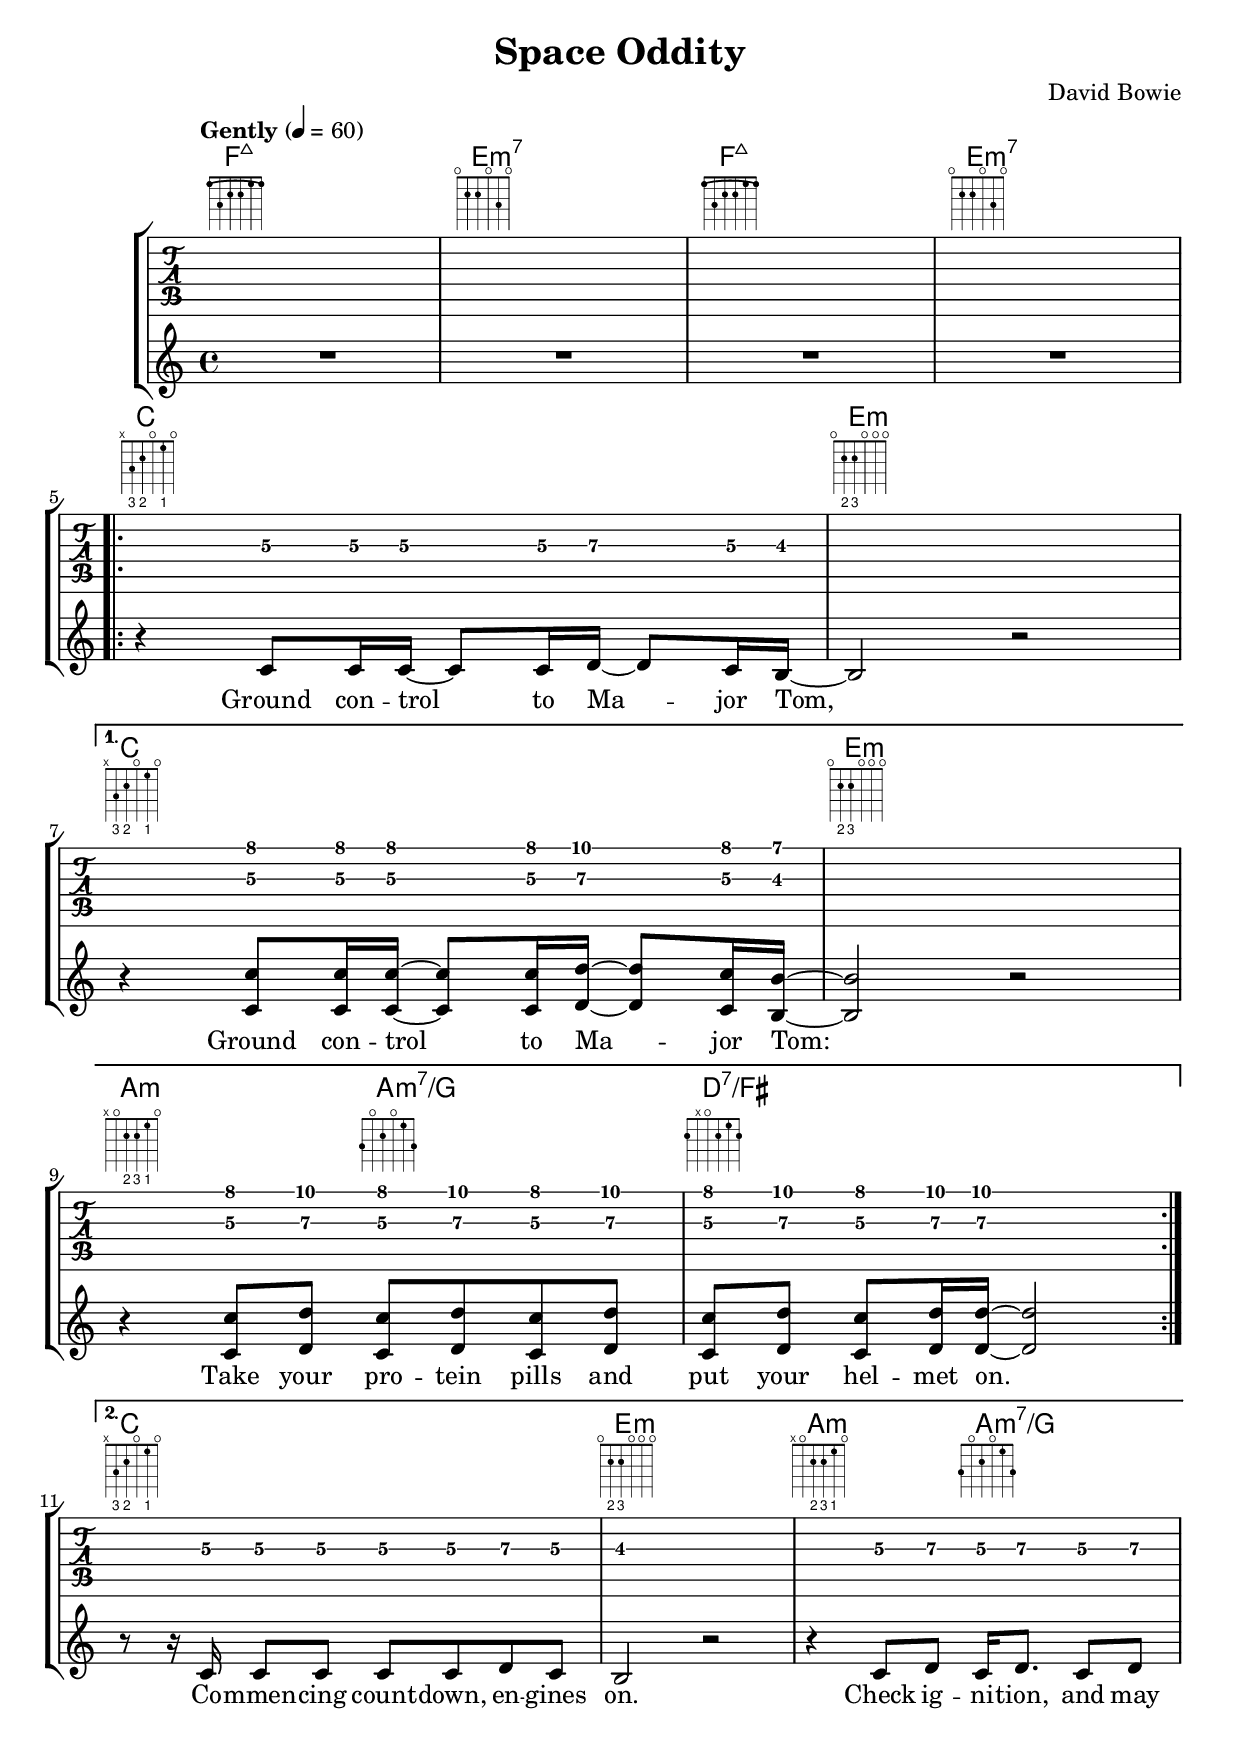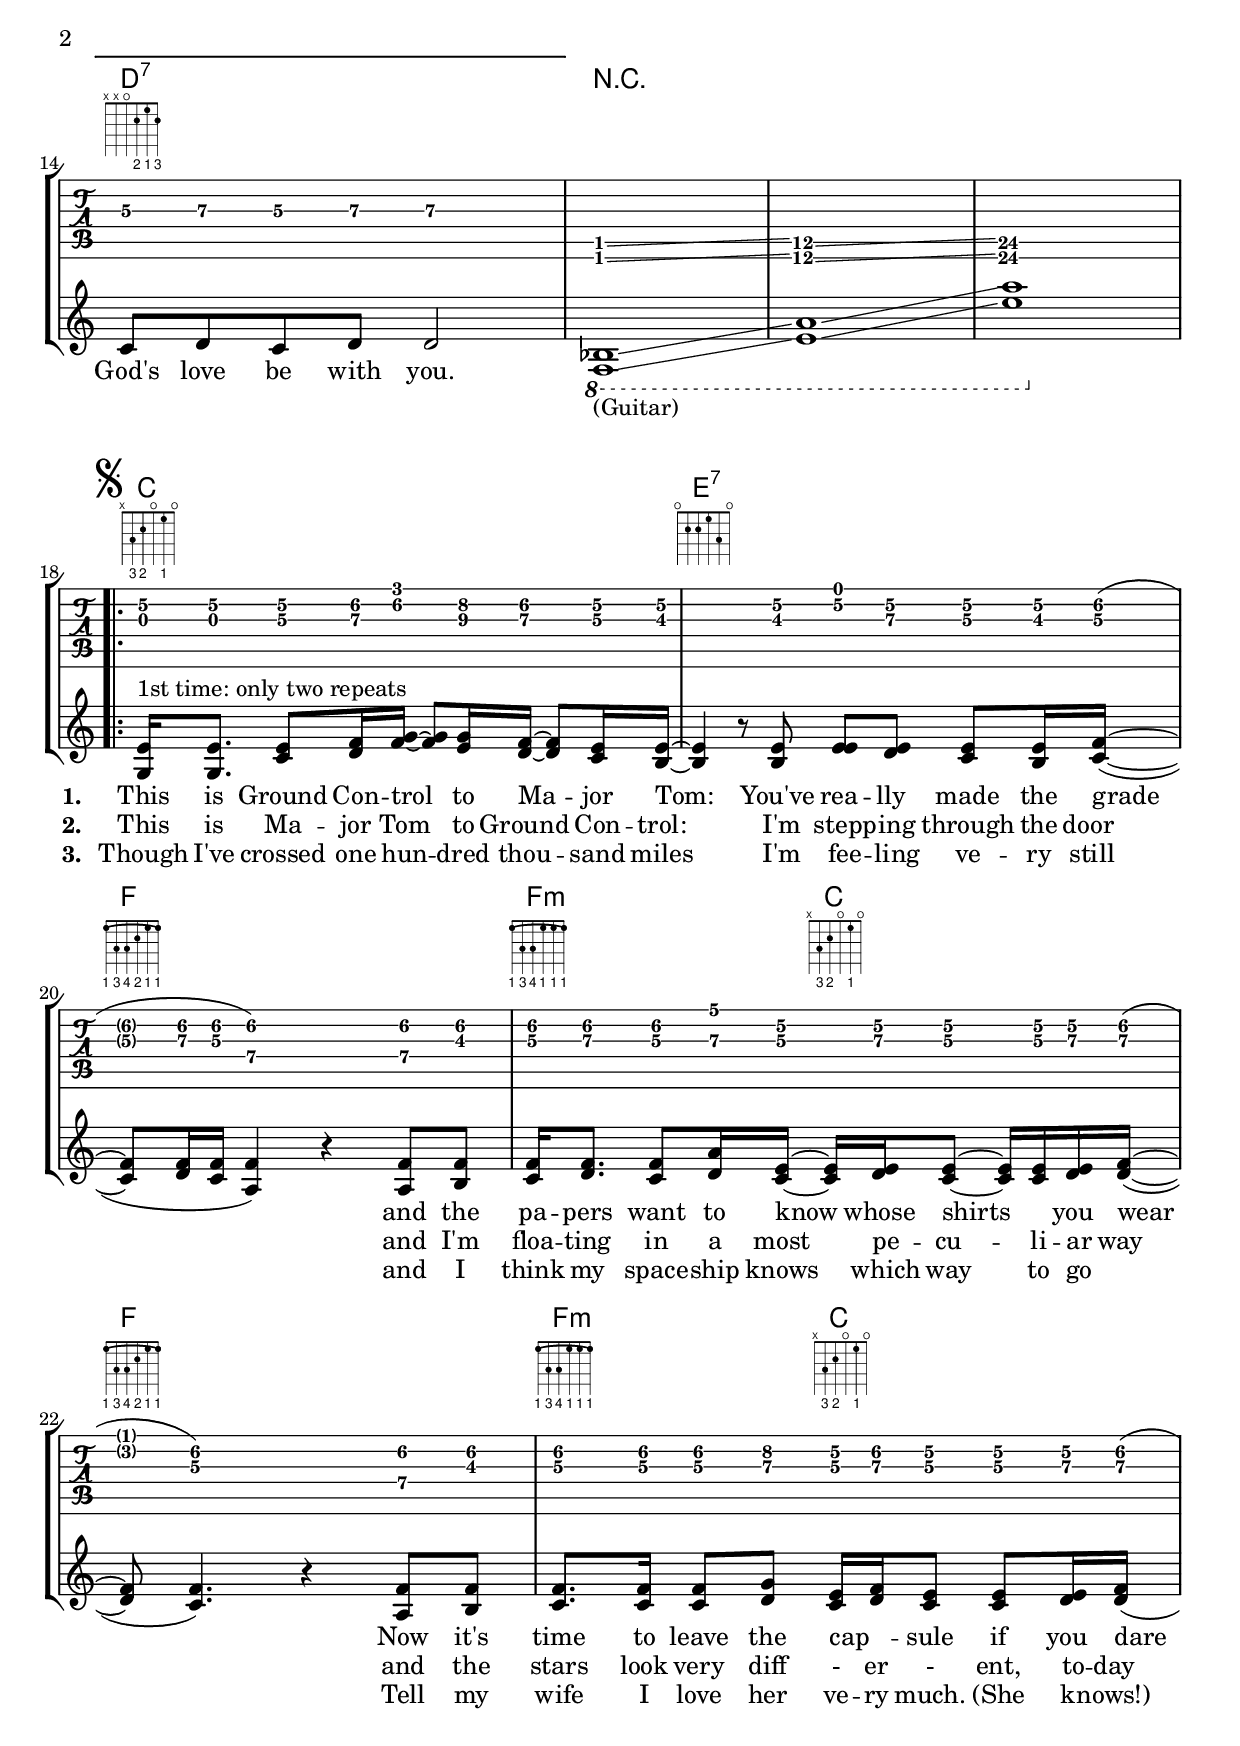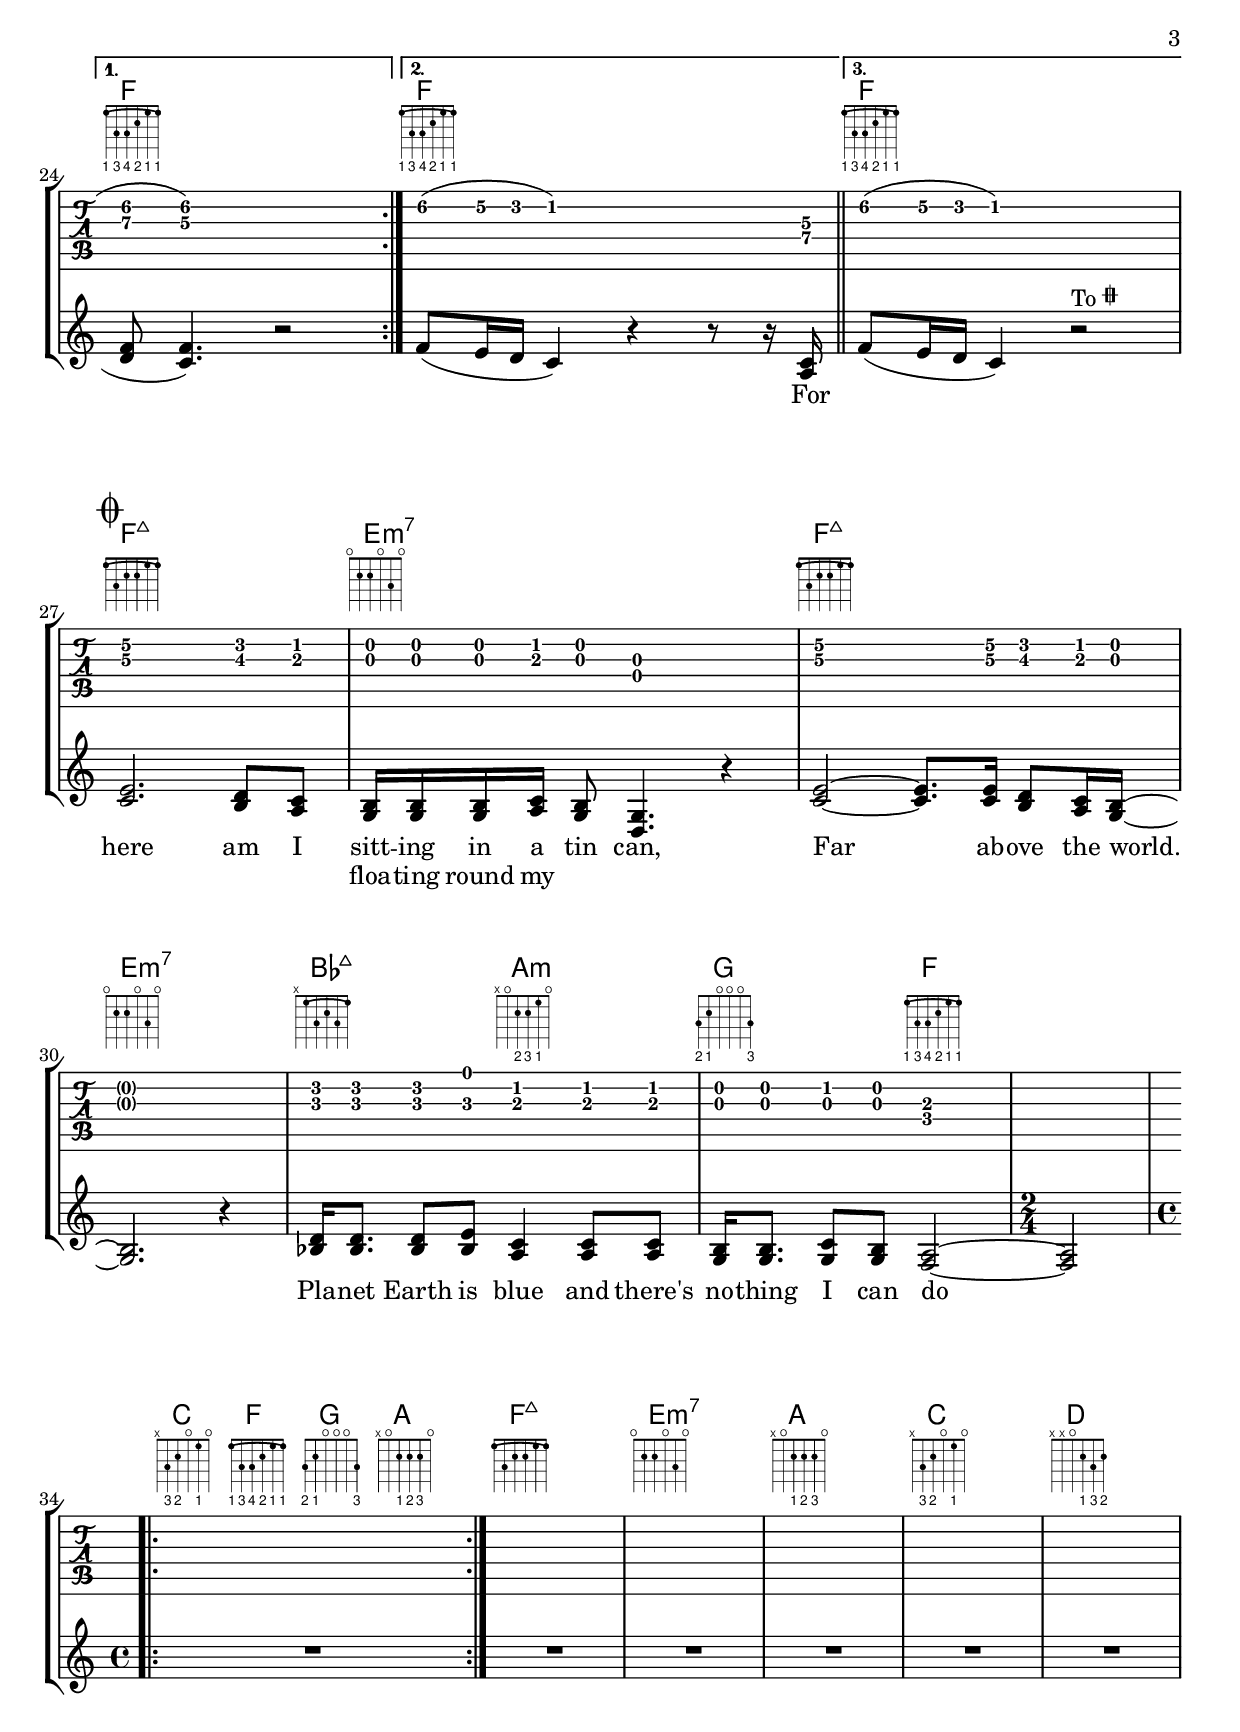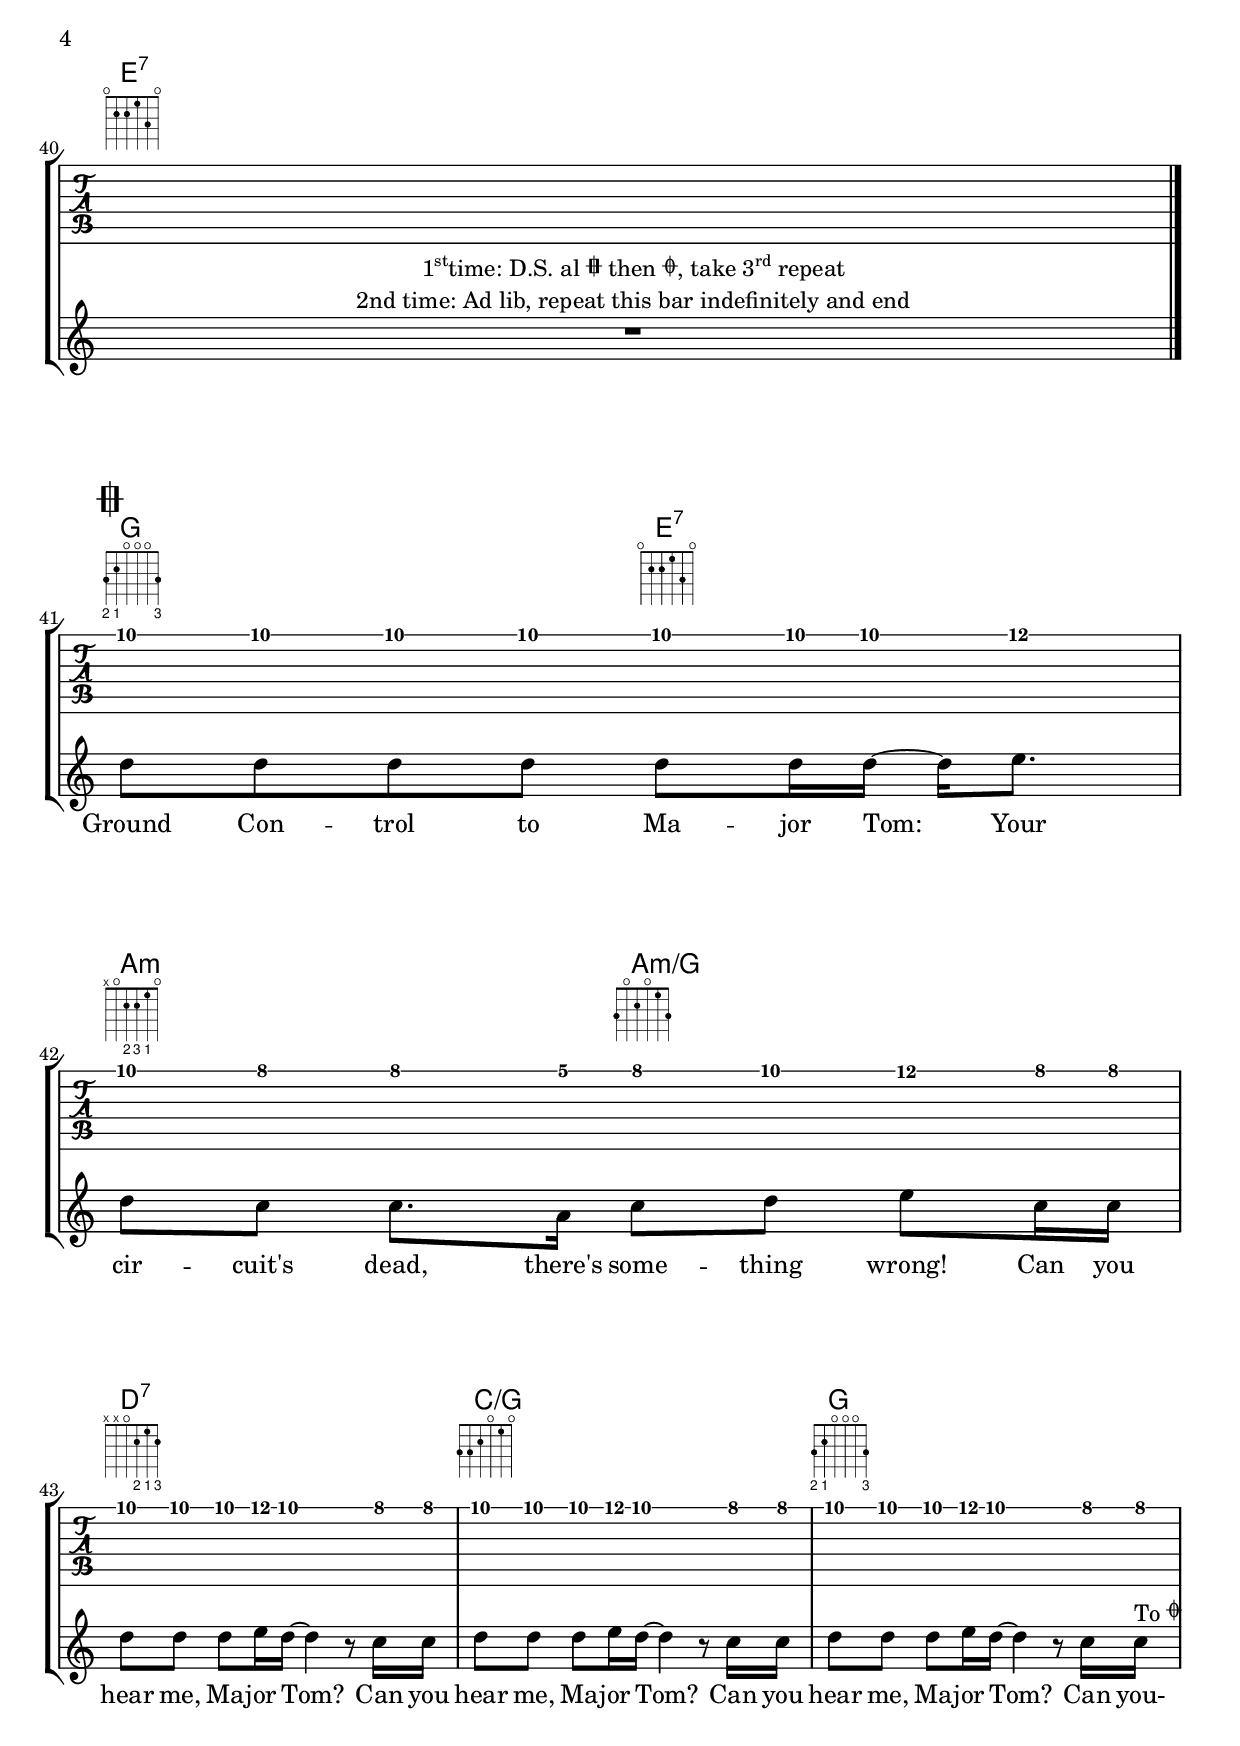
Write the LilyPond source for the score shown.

\version "2.18.2"
\language "english"

 \include "predefined-guitar-fretboards.ly"
 
 \storePredefinedDiagram #default-fret-table
                        \chordmode { f'':maj7 }
                        #guitar-tuning
                        #"1-(;3;2;2;1;1-);"
                        
 \storePredefinedDiagram #default-fret-table
                        \chordmode { e'':m7 }
                        #guitar-tuning
                        #"o;2;2;o;3;o;"
                        
\storePredefinedDiagram #default-fret-table
                        \chordmode { a'':m7/g }
                        #guitar-tuning
                        #"3;o;2;o;1;3;" 
                        
\storePredefinedDiagram #default-fret-table
                        \chordmode { d'':7/fs }
                        #guitar-tuning
                        #"2;x;o;2;1;2;"   
                        
\storePredefinedDiagram #default-fret-table
                        \chordmode { e'':7 }
                        #guitar-tuning
                        #"o;2;2;1;3;o;"

\storePredefinedDiagram #default-fret-table
                        \chordmode { bf'':maj7 }
                        #guitar-tuning
                        #"x;1-(;3;2;3;1-);"
                        
\storePredefinedDiagram #default-fret-table
                        \chordmode { c''/g }
                        #guitar-tuning
                        #"3;3;2;o;1;o;" 
 

\header {
  title = "Space Oddity"
  composer = "David Bowie"
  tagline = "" 
}

\paper {
  #(set-paper-size "a4")
}

global = {
  \key c \major
  \time 4/4
  \tempo "Gently" 4=60
  \override StringNumber.stencil = ##f
}

chordNames = \chordmode {
  \global
  % Chords follow here.
  f''1:maj7 | e'':m7 | f'':maj7 | e'':m7 | \break
  
 \repeat volta 2 {c1 | e:m |}
 \alternative {{c | e:m | a2:m a'':m7/g | d''1:7/fs |}
               {c | e:m | a2:m a'':m7/g | d1:7  |}}
 
 R1*3 | \break
 
\repeat volta 3 { c1 | e'':7 | f | f2:m c |  f1 | f2:m c | }
\alternative {{ f1 |}{ f1 |}{ f1 |}}

f'':maj7 | e'':m7 | f'':maj7 | e'':m7 |
bf''2:maj7 a:m | g2 f |
s2 |
\repeat volta 2 {c4 f g a |}
f''1:maj7 | e'':m7 | a | c | d | e'':7 |
g2 e'':7 | a:m a'':m/g | d1:7 | c''/g | g |  
  
}

melody = \relative c' {
  \global
  R1*4 | \break
  \repeat volta 2 {r4 c8\3 c16\3 c16\3 ~ c8\3 c16\3 d16\3 ~ d8\3 c16\3 b16\3 ~ | b2\3 r | \break}
  \alternative {{r4 <c c'>8 <c c'>16 <c c'>16 ~ <c c'>8 <c c'>16 <d d'>16 ~ <d d'>8 <c c'>16 <b\3 b'>16 ~ | <b b'>2 r |
  r4 <c c'>8 <d d'> <c c'> <d d'> <c c'> <d d'> | <c c'> <d d'> <c c'> <d d'>16 <d d'> ~ <d d'>2 | \break}
    {r8 r16 c16\3 c8\3 c8\3 c8\3 c8\3 d8\3 c8\3 | b2\3 r |
  r4 c8\3 d\3 c16\3 d8.\3 c8\3 d\3 | c\3 d\3 c\3 d\3 d2\3 |}}
  \ottava #-1
  <f,,\6 bf\5>1_"(Guitar)" \glissando | <e'\6 a\5> \glissando | <e'\6 a\5> | \break
  \mark \markup { \musicglyph #"scripts.segno" }
  \ottava #0
  \repeat volta 3 {<g, e'\2>16^"1st time: only two repeats" <g e'\2>8. <c\3 e\2>8 <d\3 f\2>16 <f g>16 ~ <f g>8 <e\3 g\2>16 <d\3 f\2> ~ <d\3 f\2>8 <c\3 e\2>16 <b\3 e\2> ~ |
  <b\3 e\2>4 r8 <b\3 e\2> <e\1 e\2>8 <d\3 e\2> <c\3 e\2> <b\3 e\2>16 <c\3 f\2>( ~ |
  <c\3 f\2>8 <d\3 f\2>16 <c\3 f\2> <a\4 f'\2>4) r4 <a\4 f'\2>8 <b\3 f'\2> |
  <c\3 f\2>16 <d\3 f\2>8. <c\3 f\2>8 <d\3 a'\1>16 <c\3 e\2>16 ~ <c\3 e\2> <d\3 e\2> <c\3 e\2>8 ~ <c\3 e\2>16 <c\3 e\2> <d\3 e\2> <d\3 f\2>( ~ |
  <d f>8 <c\3 f\2>4.) r4 <a\4 f'\2>8 <b\3 f'\2> |
  <c\3 f\2>8. <c\3 f\2>16 <c\3 f\2>8 <d\3 g\2>8 <c\3 e\2>16 <d\3 f\2> <c\3 e\2>8 <c\3 e\2> <d\3 e\2>16 <d\3 f\2>( |
 }
  \alternative {{ <d\3 f\2>8 <c\3 f\2>4.) r2 |}
                { <f\2>8( <e\2>16 <d> <c>4) r4 r8 r16 <a\4 c\3>16 | \bar "||"}
                { <f'\2>8( <e\2>16 <d> <c>4) r2^\markup {To \super \musicglyph #"scripts.varcoda"} |}} \break
 \mark \markup { \musicglyph #"scripts.coda" }
<c\3 e\2>2. <b d>8 <a c> | <g b>16 <g b> <g b> <a c> <g b>8 <d g>4.  r4 |
<c'\3 e\2>2 ~ <c\3 e\2>8. <c\3 e\2>16  <b d>8 <a c>16 <g b> ~ | <g b>2. r4 |
<bf d>16 <bf d>8. <bf d>8 <bf e> <a c>4 <a c>8 <a c> | <g b>16 <g b>8. <g c>8 <g b> <f a>2 ~ |
\time 2/4
<f a>2 | \break
\time 4/4
\repeat volta 2 {R1 |}
R1*5 | \break
R1^\markup { \center-column {
  \concat { "1"
            \super st
            "time: D.S. al " 
            \super \musicglyph #"scripts.varcoda" 
            " then "
            \super \musicglyph #"scripts.coda"
            ", take 3"
            \super rd
            " repeat"}
  "2nd time: Ad lib, repeat this bar indefinitely and end" }} |
\bar "|." \break
 \mark \markup { \musicglyph #"scripts.varcoda" }
<d''\1>8 <d\1> <d\1> <d\1> <d\1>8 <d\1>16 <d\1>16 ~ <d\1> <e\1>8. | <d\1>8 <c\1> <c\1>8. <a\1>16 <c\1>8 <d\1> <e\1> <c\1>16 <c\1> | \break
\repeat unfold 2 {<d\1>8 <d\1> <d\1> <e\1>16 <d\1> ~ <d\1>4 r8 <c\1>16 <c\1> |}
<d\1>8 <d\1> <d\1> <e\1>16 <d\1> ~ <d\1>4 r8 <c\1>16 <c\1>^\markup {To \super \musicglyph #"scripts.coda"} |

}

verse = \lyricmode {
  % Lyrics follow here.
  Ground con -- trol to Ma -- jor Tom,
  Ground con -- trol to Ma -- jor Tom:
  Take your pro -- tein pills and put your hel -- met on.
  
  Co -- mmen -- cing count -- down, en -- gines on.
  Check ig -- ni -- tion, and may God's love be with you.
  \skip 1
  \skip 1
  \skip 1
  <<{ \set stanza = #"1. " 
    This is Ground Con -- trol to Ma -- jor Tom:
  You've rea -- lly made the grade___
  and the pa -- pers want to know whose shirts__ _ you wear_
  Now it's time to leave the cap__ _ -- sule if you dare__ _ _ }
 \new Lyrics {
   \set stanza = #"2. "
  This is Ma -- jor Tom to Ground Con -- trol:
  I'm stepp -- ing through the door___
  and I'm floa -- ting in a most pe -- cu -- li -- ar way_
  and the stars look very diff - er - ent, to -- day__
  \skip 16 For
}

\new Lyrics {
   \set stanza = #"3. "
  Though I've crossed one hun -- dred thou -- sand miles
  I'm fee -- ling ve -- ry still__
  and I think my space -- ship knows which way to go__ _
  Tell my wife I love her ve -- ry much. (She knows!)__ _
  
  
  } >>
  \skip 2 here am I <<{
    sitt -- ing in a }
\new Lyrics { floa -- ting round my 
  }>> tin can,
  Far ab -- ove the world.
  Pla -- net Earth is blue and there's no -- thing I can do
  
  Ground Con -- trol to Ma -- jor Tom:
  Your cir -- cuit's dead, there's some -- thing wrong!
  Can you hear me, Ma -- jor Tom?
  Can you hear me, Ma -- jor Tom?
  Can you hear me, Ma -- jor Tom?
  Can you-
}

\score {
  <<
    \new ChordNames \chordNames
    \new FretBoards \chordNames
    \new StaffGroup <<
    \new TabStaff {\melody}
    \new Staff \with {
     % \consists "Ambitus_engraver"
    } { \melody }
    \addlyrics { \verse }
    >>
  >>
  \layout { }
  \midi { }
}
